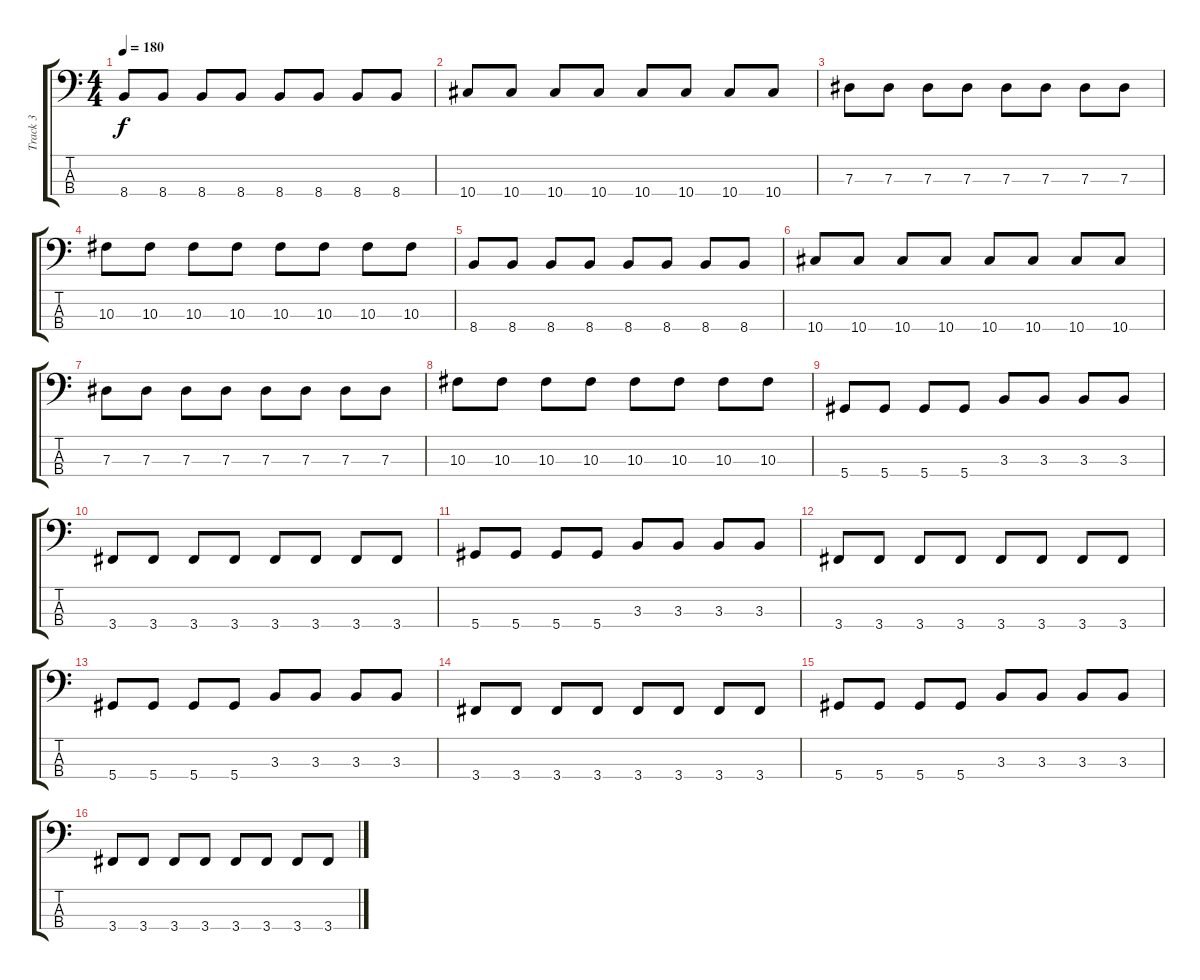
\track ("Track 3" "Track 3") {instrument acousticguitarnylon}
\staff {score tabs}
\tuning (Gb2 Db2 Ab1 Eb1) {hide}
\ts (4 4)
\tempo 180
\clef f4
\ks c
8.4.8{dy f} 8.4.8 8.4.8 8.4.8 8.4.8 8.4.8 8.4.8 8.4.8 |
10.4.8 10.4.8 10.4.8 10.4.8 10.4.8 10.4.8 10.4.8 10.4.8 |
7.3.8 7.3.8 7.3.8 7.3.8 7.3.8 7.3.8 7.3.8 7.3.8 |
10.3.8 10.3.8 10.3.8 10.3.8 10.3.8 10.3.8 10.3.8 10.3.8 |
8.4.8 8.4.8 8.4.8 8.4.8 8.4.8 8.4.8 8.4.8 8.4.8 |
10.4.8 10.4.8 10.4.8 10.4.8 10.4.8 10.4.8 10.4.8 10.4.8 |
7.3.8 7.3.8 7.3.8 7.3.8 7.3.8 7.3.8 7.3.8 7.3.8 |
10.3.8 10.3.8 10.3.8 10.3.8 10.3.8 10.3.8 10.3.8 10.3.8 |
5.4.8 5.4.8 5.4.8 5.4.8 3.3.8 3.3.8 3.3.8 3.3.8 |
3.4.8 3.4.8 3.4.8 3.4.8 3.4.8 3.4.8 3.4.8 3.4.8 |
5.4.8 5.4.8 5.4.8 5.4.8 3.3.8 3.3.8 3.3.8 3.3.8 |
3.4.8 3.4.8 3.4.8 3.4.8 3.4.8 3.4.8 3.4.8 3.4.8 |
5.4.8 5.4.8 5.4.8 5.4.8 3.3.8 3.3.8 3.3.8 3.3.8 |
3.4.8 3.4.8 3.4.8 3.4.8 3.4.8 3.4.8 3.4.8 3.4.8 |
5.4.8 5.4.8 5.4.8 5.4.8 3.3.8 3.3.8 3.3.8 3.3.8 |
3.4.8 3.4.8 3.4.8 3.4.8 3.4.8 3.4.8 3.4.8 3.4.8
